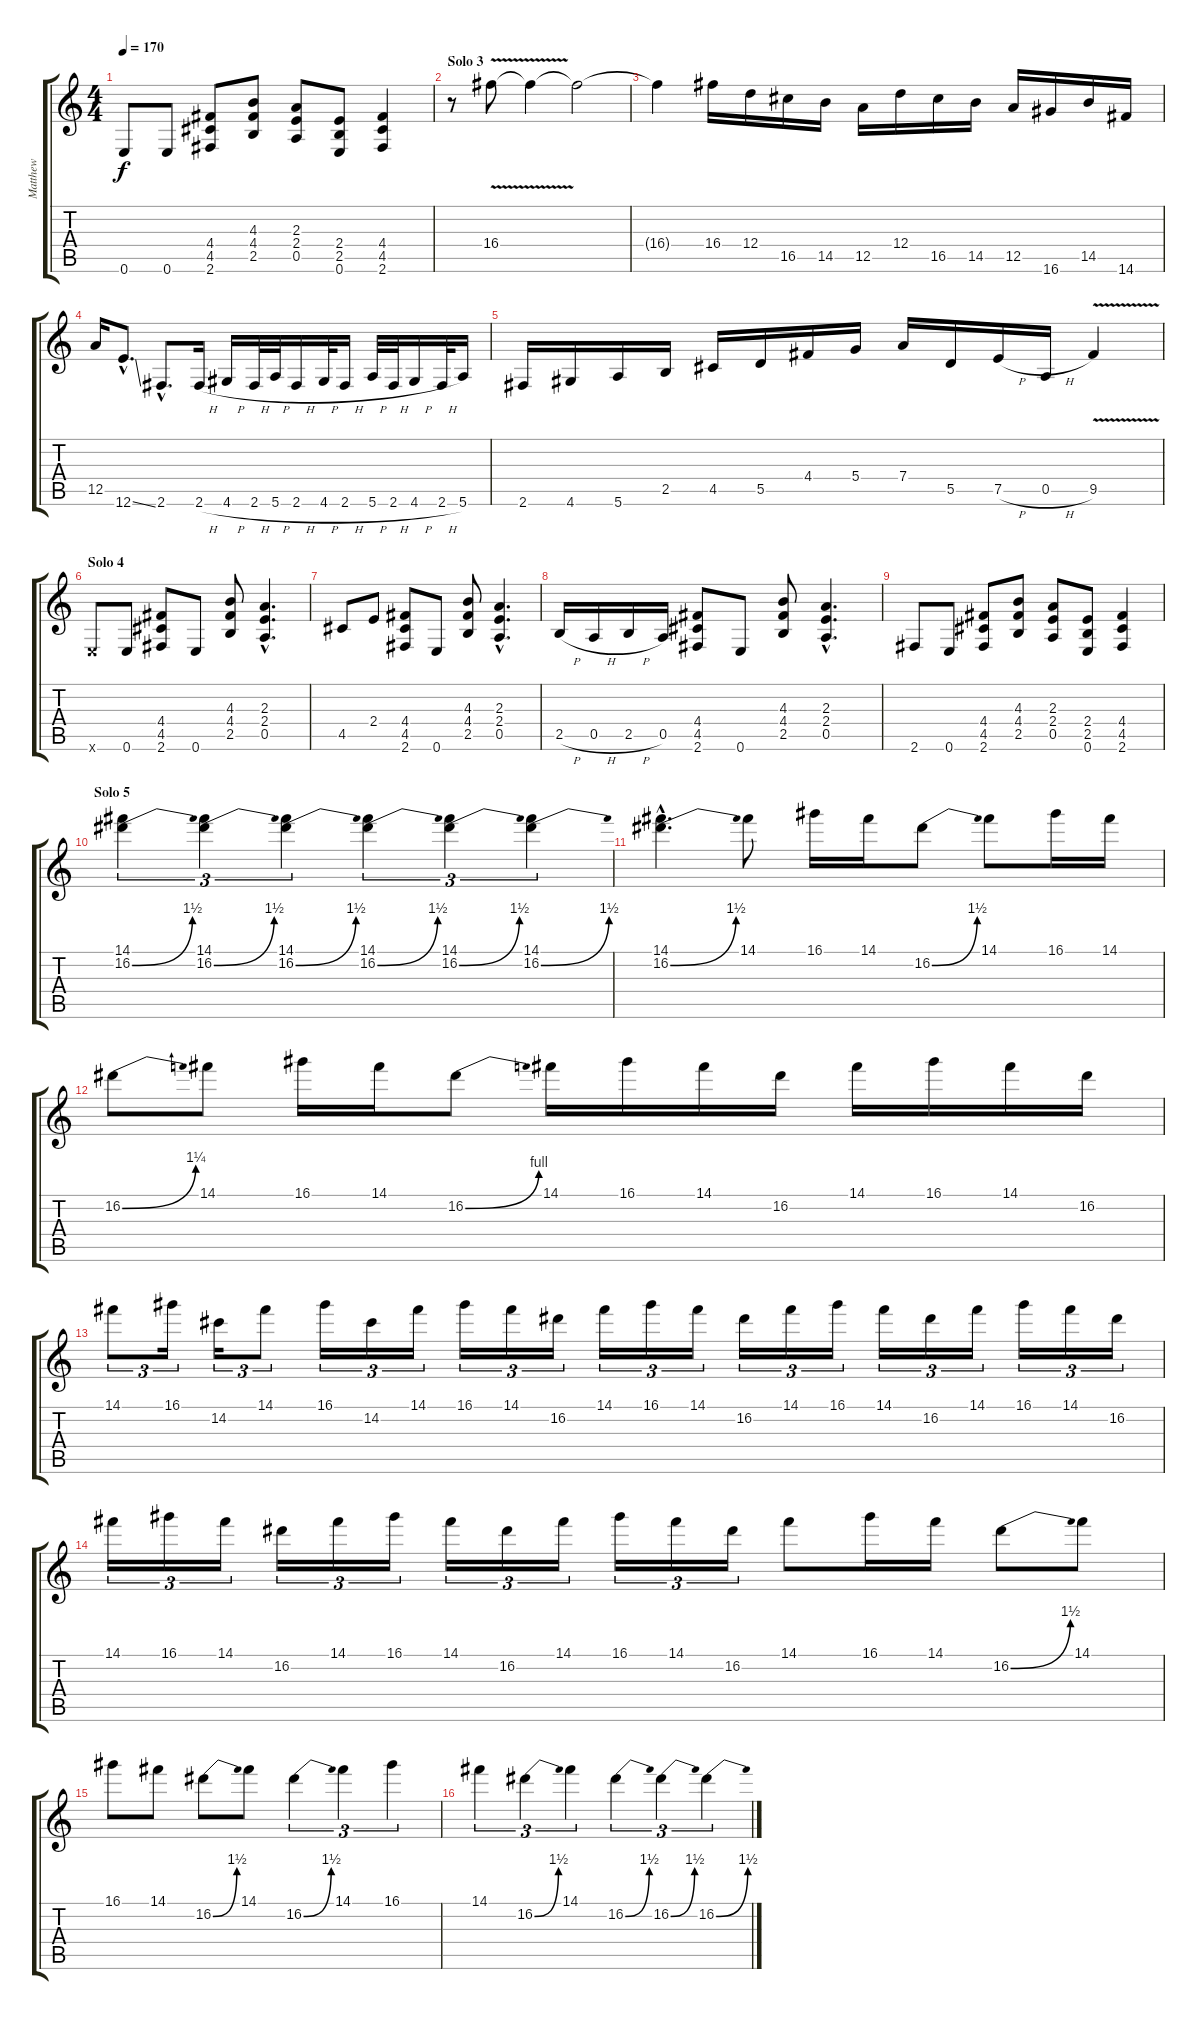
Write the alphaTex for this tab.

\track ("Matthew" "Matthew") {instrument overdrivenguitar}
\staff {score tabs}
\tuning (E4 B3 G3 D3 A2 E2) {hide}
\ts (4 4)
\tempo 170
\clef g2
\ks c
0.6.8{dy f} 0.6.8 (4.4 4.5 2.6).8 (4.3 4.4 2.5).8 (2.3 2.4 0.5).8 (2.4 2.5 0.6).8 (4.4 4.5 2.6).4 |
\section ("" "Solo 3")
r.8 16.4{v}.8 16.4{t}.4 16.4{t}.2 |
16.4{t}.4 16.4.16 12.4.16 16.5.16 14.5.16 12.5.16 12.4.16 16.5.16 14.5.16 12.5.16 16.6.16 14.5.16 14.6.16 |
12.5.16 12.6{ss hac}.8{d} 2.6{hac}.8{d} 2.6{h}.16 4.6{h}.16 2.6{h}.32 5.6{h}.32 2.6{h}.16 4.6{h}.32 2.6{h}.16 5.6{h}.32 2.6{h}.32 4.6{h}.16 2.6{h}.32 5.6.16 |
2.6.16 4.6.16 5.6.16 2.5.16 4.5.16 5.5.16 4.4.16 5.4.16 7.4.16 5.5.16 7.5{h}.16 0.5{h}.16 9.5{v}.4 |
\section ("" "Solo 4")
0.6{x}.8 0.6.8 (4.4 4.5 2.6).8 0.6.8 (4.3 4.4 2.5).8 (2.3{hac} 2.4{hac} 0.5{hac}).4{d} |
4.5.8 2.4.8 (4.4 4.5 2.6).8 0.6.8 (4.3 4.4 2.5).8 (2.3{hac} 2.4{hac} 0.5{hac}).4{d} |
2.5{h}.16 0.5{h}.16 2.5{h}.16 0.5.16 (4.4 4.5 2.6).8 0.6.8 (4.3 4.4 2.5).8 (2.3{hac} 2.4{hac} 0.5{hac}).4{d} |
2.6.8 0.6.8 (4.4 4.5 2.6).8 (4.3 4.4 2.5).8 (2.3 2.4 0.5).8 (2.4 2.5 0.6).8 (4.4 4.5 2.6).4 |
\section ("" "Solo 5")
(14.1 16.2{be (bend 0 0 60 6)}).4{tu (3 2)} (14.1 16.2{be (bend 0 0 60 6)}).4{tu (3 2)} (14.1 16.2{be (bend 0 0 60 6)}).4{tu (3 2)} (14.1 16.2{be (bend 0 0 60 6)}).4{tu (3 2)} (14.1 16.2{be (bend 0 0 60 6)}).4{tu (3 2)} (14.1 16.2{be (bend 0 0 60 6)}).4{tu (3 2)} |
(14.1{hac} 16.2{be (bend 0 0 60 6) hac}).4{d} 14.1.8 16.1.16 14.1.16 16.2{be (bend 0 0 60 6)}.8 14.1.8 16.1.16 14.1.16 |
16.2{be (bend 0 0 60 5)}.8 14.1.8 16.1.16 14.1.16 16.2{be (bend 0 0 60 4)}.8 14.1.16 16.1.16 14.1.16 16.2.16 14.1.16 16.1.16 14.1.16 16.2.16 |
14.1.8{tu (3 2)} 16.1.16{tu (3 2)} 14.2.16{tu (3 2)} 14.1.8{tu (3 2)} 16.1.16{tu (3 2)} 14.2.16{tu (3 2)} 14.1.16{tu (3 2)} 16.1.16{tu (3 2)} 14.1.16{tu (3 2)} 16.2.16{tu (3 2)} 14.1.16{tu (3 2)} 16.1.16{tu (3 2)} 14.1.16{tu (3 2)} 16.2.16{tu (3 2)} 14.1.16{tu (3 2)} 16.1.16{tu (3 2)} 14.1.16{tu (3 2)} 16.2.16{tu (3 2)} 14.1.16{tu (3 2)} 16.1.16{tu (3 2)} 14.1.16{tu (3 2)} 16.2.16{tu (3 2)} |
14.1.16{tu (3 2)} 16.1.16{tu (3 2)} 14.1.16{tu (3 2)} 16.2.16{tu (3 2)} 14.1.16{tu (3 2)} 16.1.16{tu (3 2)} 14.1.16{tu (3 2)} 16.2.16{tu (3 2)} 14.1.16{tu (3 2)} 16.1.16{tu (3 2)} 14.1.16{tu (3 2)} 16.2.16{tu (3 2)} 14.1.8 16.1.16 14.1.16 16.2{be (bend 0 0 60 6)}.8 14.1.8 |
16.1.8 14.1.8 16.2{be (bend 0 0 60 6)}.8 14.1.8 16.2{be (bend 0 0 60 6)}.4{tu (3 2)} 14.1.4{tu (3 2)} 16.1.4{tu (3 2)} |
14.1.4{tu (3 2)} 16.2{be (bend 0 0 60 6)}.4{tu (3 2)} 14.1.4{tu (3 2)} 16.2{be (bend 0 0 60 6)}.4{tu (3 2)} 16.2{be (bend 0 0 60 6)}.4{tu (3 2)} 16.2{be (bend 0 0 60 6)}.4{tu (3 2)}
